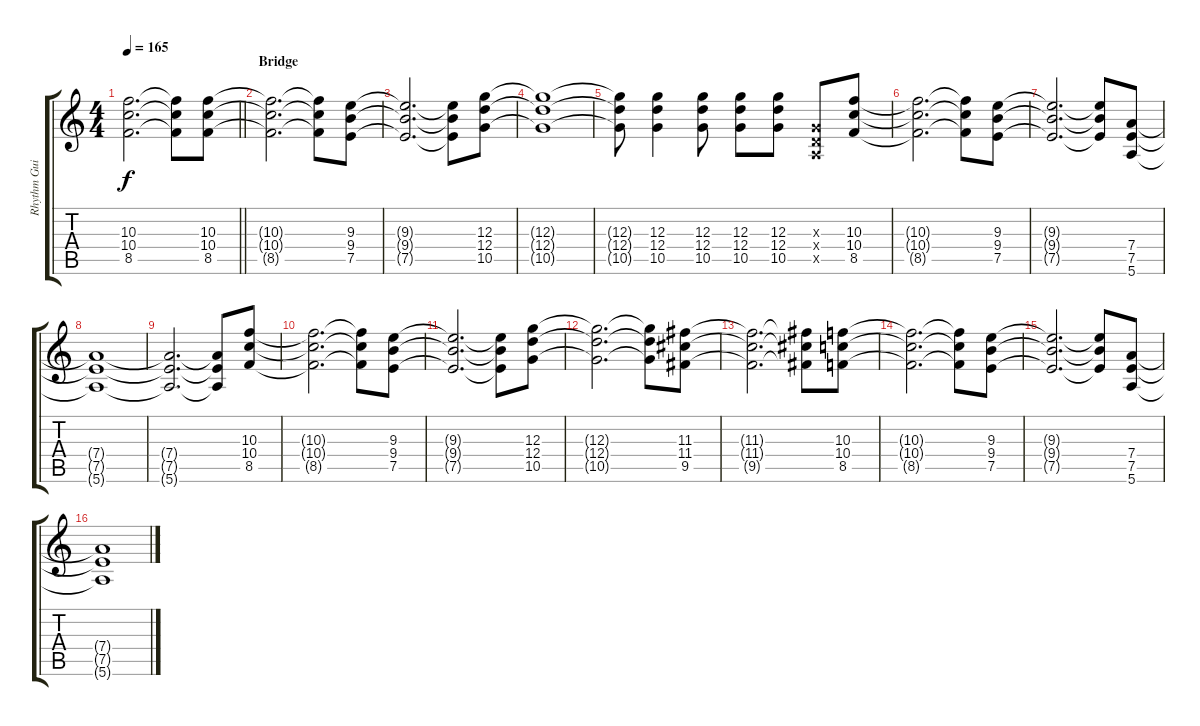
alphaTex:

\track ("Rhythm Guitar (Dave)" "Rhythm Gui") {mute instrument overdrivenguitar}
\staff {score tabs}
\tuning (E4 B3 G3 D3 A2 E2) {hide}
\ts (4 4)
\tempo 165
\clef g2
\barLineRight lightlight
\ks c
(10.3{t} 10.4{t} 8.5{t}).2{d dy f} (10.3{t} 10.4{t} 8.5{t}).8 (10.3 10.4 8.5).8 |
\section ("" "Bridge")
(10.3{t} 10.4{t} 8.5{t}).2{d} (10.3{t} 10.4{t} 8.5{t}).8 (9.3 9.4 7.5).8 |
(9.3{t} 9.4{t} 7.5{t}).2{d} (9.3{t} 9.4{t} 7.5{t}).8 (12.3 12.4 10.5).8 |
(12.3{t} 12.4{t} 10.5{t}).1 |
(12.3{t} 12.4{t} 10.5{t}).8 (12.3 12.4 10.5).4 (12.3 12.4 10.5).8 (12.3 12.4 10.5).8 (12.3 12.4 10.5).8 (0.3{x} 0.4{x} 0.5{x}).8 (10.3 10.4 8.5).8 |
(10.3{t} 10.4{t} 8.5{t}).2{d} (10.3{t} 10.4{t} 8.5{t}).8 (9.3 9.4 7.5).8 |
(9.3{t} 9.4{t} 7.5{t}).2{d} (9.3{t} 9.4{t} 7.5{t}).8 (7.4 7.5 5.6).8 |
(7.4{t} 7.5{t} 5.6{t}).1 |
(7.4{t} 7.5{t} 5.6{t}).2{d} (7.4{t} 7.5{t} 5.6{t}).8 (10.3 10.4 8.5).8 |
(10.3{t} 10.4{t} 8.5{t}).2{d} (10.3{t} 10.4{t} 8.5{t}).8 (9.3 9.4 7.5).8 |
(9.3{t} 9.4{t} 7.5{t}).2{d} (9.3{t} 9.4{t} 7.5{t}).8 (12.3 12.4 10.5).8 |
(12.3{t} 12.4{t} 10.5{t}).2{d} (12.3{t} 12.4{t} 10.5{t}).8 (11.3 11.4 9.5).8 |
(11.3{t} 11.4{t} 9.5{t}).2{d} (11.3{t} 11.4{t} 9.5{t}).8 (10.3 10.4 8.5).8 |
(10.3{t} 10.4{t} 8.5{t}).2{d} (10.3{t} 10.4{t} 8.5{t}).8 (9.3 9.4 7.5).8 |
(9.3{t} 9.4{t} 7.5{t}).2{d} (9.3{t} 9.4{t} 7.5{t}).8 (7.4 7.5 5.6).8 |
(7.4{t} 7.5{t} 5.6{t}).1
